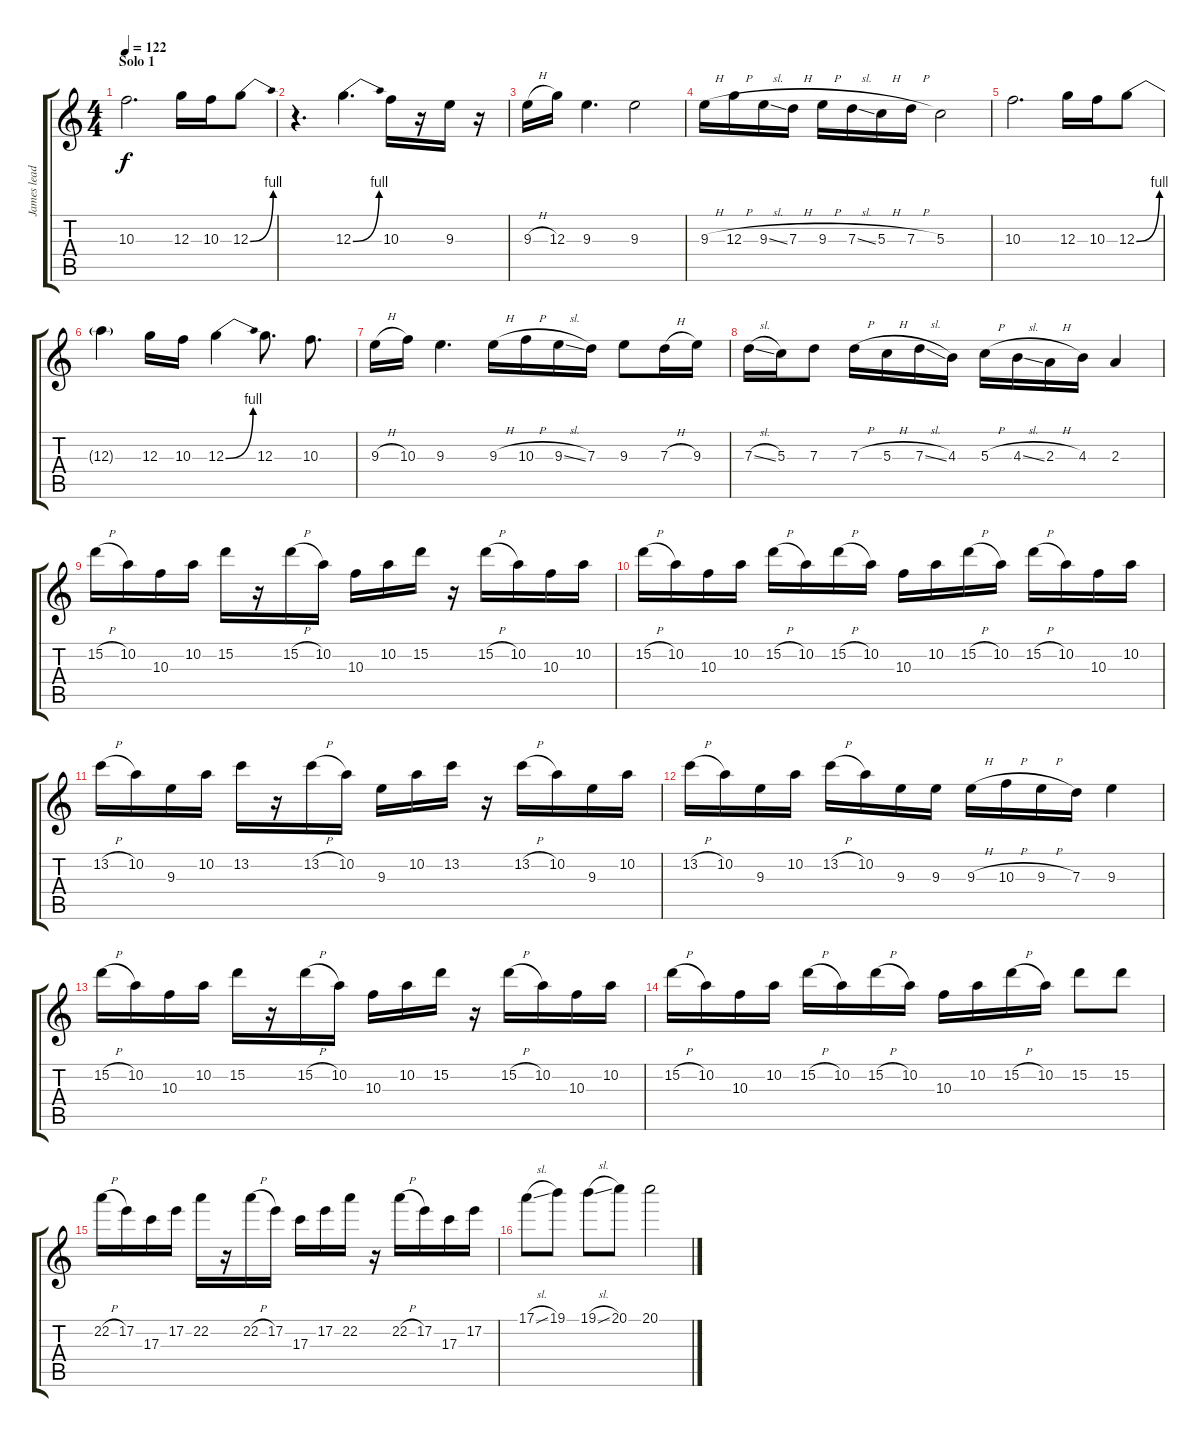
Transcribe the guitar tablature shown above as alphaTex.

\track ("James lead" "James lead") {instrument distortionguitar}
\staff {score tabs}
\tuning (E4 B3 G3 D3 A2 E2) {hide}
\ts (4 4)
\section ("" "Solo 1")
\tempo 122
\clef g2
\ks c
10.3.2{d dy f} 12.3.16 10.3.16 12.3{be (bend 0 0 60 4)}.8 |
r.4{d} 12.3{be (bend 0 0 60 4)}.4{d} 10.3.16 r.16 9.3.16 r.16 |
9.3{h}.16 12.3.16 9.3.4{d} 9.3.2 |
9.3{h}.16 12.3{h}.16 9.3{sl}.16 7.3{h}.16 9.3{h}.16 7.3{sl}.16 5.3{h}.16 7.3{h}.16 5.3.2 |
10.3.2{d} 12.3.16 10.3.16 12.3{be (bend 0 0 60 4)}.8 |
12.3{t}.4 12.3.16 10.3.16 12.3{be (bend 0 0 60 4)}.4 12.3.8{d} 10.3.8{d} |
9.3{h}.16 10.3.16 9.3.4{d} 9.3{h}.16 10.3{h}.16 9.3{sl}.16 7.3.16 9.3.8 7.3{h}.16 9.3.16 |
7.3{sl}.16 5.3.16 7.3.8 7.3{h}.16 5.3{h}.16 7.3{sl}.16 4.3.16 5.3{h}.16 4.3{sl}.16 2.3{h}.16 4.3.16 2.3.4 |
15.2{h}.16 10.2.16 10.3.16 10.2.16 15.2.16 r.16 15.2{h}.16 10.2.16 10.3.16 10.2.16 15.2.16 r.16 15.2{h}.16 10.2.16 10.3.16 10.2.16 |
15.2{h}.16 10.2.16 10.3.16 10.2.16 15.2{h}.16 10.2.16 15.2{h}.16 10.2.16 10.3.16 10.2.16 15.2{h}.16 10.2.16 15.2{h}.16 10.2.16 10.3.16 10.2.16 |
13.2{h}.16 10.2.16 9.3.16 10.2.16 13.2.16 r.16 13.2{h}.16 10.2.16 9.3.16 10.2.16 13.2.16 r.16 13.2{h}.16 10.2.16 9.3.16 10.2.16 |
13.2{h}.16 10.2.16 9.3.16 10.2.16 13.2{h}.16 10.2.16 9.3.16 9.3.16 9.3{h}.16 10.3{h}.16 9.3{h}.16 7.3.16 9.3.4 |
15.2{h}.16 10.2.16 10.3.16 10.2.16 15.2.16 r.16 15.2{h}.16 10.2.16 10.3.16 10.2.16 15.2.16 r.16 15.2{h}.16 10.2.16 10.3.16 10.2.16 |
15.2{h}.16 10.2.16 10.3.16 10.2.16 15.2{h}.16 10.2.16 15.2{h}.16 10.2.16 10.3.16 10.2.16 15.2{h}.16 10.2.16 15.2.8 15.2.8 |
22.2{h}.16 17.2.16 17.3.16 17.2.16 22.2.16 r.16 22.2{h}.16 17.2.16 17.3.16 17.2.16 22.2.16 r.16 22.2{h}.16 17.2.16 17.3.16 17.2.16 |
17.1{sl}.8 19.1.8 19.1{sl}.8 20.1.8 20.1.2
